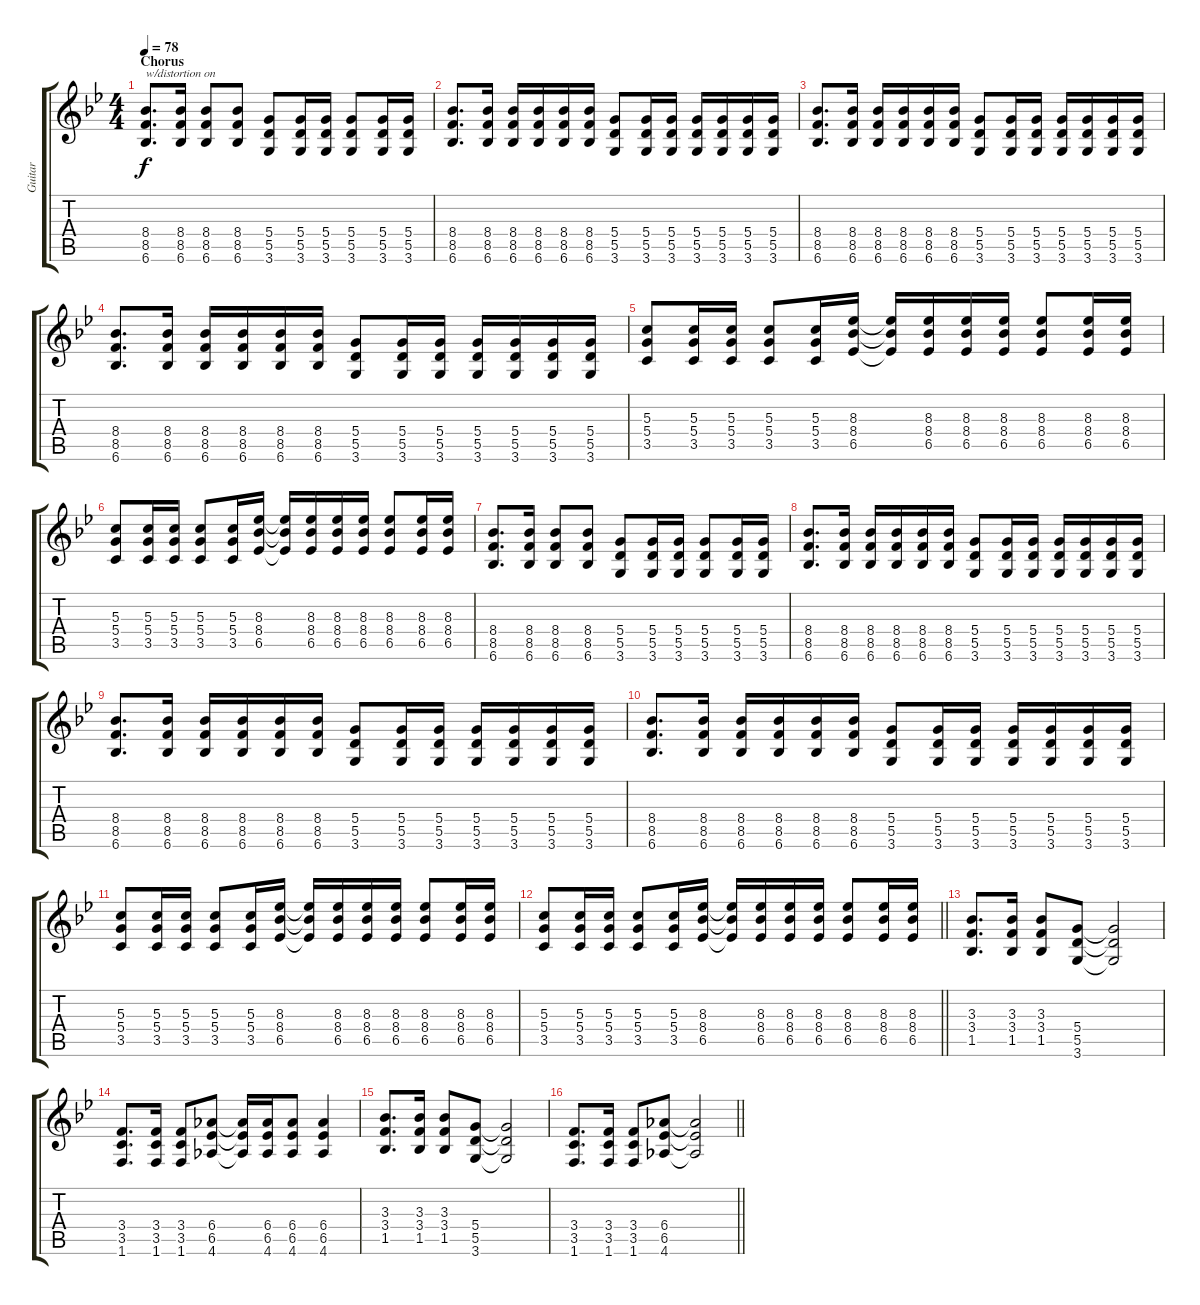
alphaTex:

\track ("Guitar" "Guitar") {instrument distortionguitar}
\staff {score tabs}
\tuning (E4 B3 G3 D3 A2 E2) {hide}
\ts (4 4)
\section ("" "Chorus ")
\tempo 78
\clef g2
\ks gminor
(8.4 8.5 6.6).8{d txt "w/distortion on " dy f instrument distortionguitar} (8.4 8.5 6.6).16 (8.4 8.5 6.6).8 (8.4 8.5 6.6).8 (5.4 5.5 3.6).8 (5.4 5.5 3.6).16 (5.4 5.5 3.6).16 (5.4 5.5 3.6).8 (5.4 5.5 3.6).16 (5.4 5.5 3.6).16 |
(8.4 8.5 6.6).8{d} (8.4 8.5 6.6).16 (8.4 8.5 6.6).16 (8.4 8.5 6.6).16 (8.4 8.5 6.6).16 (8.4 8.5 6.6).16 (5.4 5.5 3.6).8 (5.4 5.5 3.6).16 (5.4 5.5 3.6).16 (5.4 5.5 3.6).16 (5.4 5.5 3.6).16 (5.4 5.5 3.6).16 (5.4 5.5 3.6).16 |
(8.4 8.5 6.6).8{d} (8.4 8.5 6.6).16 (8.4 8.5 6.6).16 (8.4 8.5 6.6).16 (8.4 8.5 6.6).16 (8.4 8.5 6.6).16 (5.4 5.5 3.6).8 (5.4 5.5 3.6).16 (5.4 5.5 3.6).16 (5.4 5.5 3.6).16 (5.4 5.5 3.6).16 (5.4 5.5 3.6).16 (5.4 5.5 3.6).16 |
(8.4 8.5 6.6).8{d} (8.4 8.5 6.6).16 (8.4 8.5 6.6).16 (8.4 8.5 6.6).16 (8.4 8.5 6.6).16 (8.4 8.5 6.6).16 (5.4 5.5 3.6).8 (5.4 5.5 3.6).16 (5.4 5.5 3.6).16 (5.4 5.5 3.6).16 (5.4 5.5 3.6).16 (5.4 5.5 3.6).16 (5.4 5.5 3.6).16 |
(5.3 5.4 3.5).8 (5.3 5.4 3.5).16 (5.3 5.4 3.5).16 (5.3 5.4 3.5).8 (5.3 5.4 3.5).16 (8.3 8.4 6.5).16 (8.3{t} 8.4{t} 6.5{t}).16 (8.3 8.4 6.5).16 (8.3 8.4 6.5).16 (8.3 8.4 6.5).16 (8.3 8.4 6.5).8 (8.3 8.4 6.5).16 (8.3 8.4 6.5).16 |
(5.3 5.4 3.5).8 (5.3 5.4 3.5).16 (5.3 5.4 3.5).16 (5.3 5.4 3.5).8 (5.3 5.4 3.5).16 (8.3 8.4 6.5).16 (8.3{t} 8.4{t} 6.5{t}).16 (8.3 8.4 6.5).16 (8.3 8.4 6.5).16 (8.3 8.4 6.5).16 (8.3 8.4 6.5).8 (8.3 8.4 6.5).16 (8.3 8.4 6.5).16 |
(8.4 8.5 6.6).8{d} (8.4 8.5 6.6).16 (8.4 8.5 6.6).8 (8.4 8.5 6.6).8 (5.4 5.5 3.6).8 (5.4 5.5 3.6).16 (5.4 5.5 3.6).16 (5.4 5.5 3.6).8 (5.4 5.5 3.6).16 (5.4 5.5 3.6).16 |
(8.4 8.5 6.6).8{d} (8.4 8.5 6.6).16 (8.4 8.5 6.6).16 (8.4 8.5 6.6).16 (8.4 8.5 6.6).16 (8.4 8.5 6.6).16 (5.4 5.5 3.6).8 (5.4 5.5 3.6).16 (5.4 5.5 3.6).16 (5.4 5.5 3.6).16 (5.4 5.5 3.6).16 (5.4 5.5 3.6).16 (5.4 5.5 3.6).16 |
(8.4 8.5 6.6).8{d} (8.4 8.5 6.6).16 (8.4 8.5 6.6).16 (8.4 8.5 6.6).16 (8.4 8.5 6.6).16 (8.4 8.5 6.6).16 (5.4 5.5 3.6).8 (5.4 5.5 3.6).16 (5.4 5.5 3.6).16 (5.4 5.5 3.6).16 (5.4 5.5 3.6).16 (5.4 5.5 3.6).16 (5.4 5.5 3.6).16 |
(8.4 8.5 6.6).8{d} (8.4 8.5 6.6).16 (8.4 8.5 6.6).16 (8.4 8.5 6.6).16 (8.4 8.5 6.6).16 (8.4 8.5 6.6).16 (5.4 5.5 3.6).8 (5.4 5.5 3.6).16 (5.4 5.5 3.6).16 (5.4 5.5 3.6).16 (5.4 5.5 3.6).16 (5.4 5.5 3.6).16 (5.4 5.5 3.6).16 |
(5.3 5.4 3.5).8 (5.3 5.4 3.5).16 (5.3 5.4 3.5).16 (5.3 5.4 3.5).8 (5.3 5.4 3.5).16 (8.3 8.4 6.5).16 (8.3{t} 8.4{t} 6.5{t}).16 (8.3 8.4 6.5).16 (8.3 8.4 6.5).16 (8.3 8.4 6.5).16 (8.3 8.4 6.5).8 (8.3 8.4 6.5).16 (8.3 8.4 6.5).16 |
\barLineRight lightlight
(5.3 5.4 3.5).8 (5.3 5.4 3.5).16 (5.3 5.4 3.5).16 (5.3 5.4 3.5).8 (5.3 5.4 3.5).16 (8.3 8.4 6.5).16 (8.3{t} 8.4{t} 6.5{t}).16 (8.3 8.4 6.5).16 (8.3 8.4 6.5).16 (8.3 8.4 6.5).16 (8.3 8.4 6.5).8 (8.3 8.4 6.5).16 (8.3 8.4 6.5).16 |
(3.3 3.4 1.5).8{d} (3.3 3.4 1.5).16 (3.3 3.4 1.5).8 (5.4 5.5 3.6).8 (5.4{t} 5.5{t} 3.6{t}).2 |
(3.4 3.5 1.6).8{d} (3.4 3.5 1.6).16 (3.4 3.5 1.6).8 (6.4 6.5 4.6).8 (6.4{t} 6.5{t} 4.6{t}).16 (6.4 6.5 4.6).16 (6.4 6.5 4.6).8 (6.4 6.5 4.6).4 |
(3.3 3.4 1.5).8{d} (3.3 3.4 1.5).16 (3.3 3.4 1.5).8 (5.4 5.5 3.6).8 (5.4{t} 5.5{t} 3.6{t}).2 |
\barLineRight lightlight
(3.4 3.5 1.6).8{d} (3.4 3.5 1.6).16 (3.4 3.5 1.6).8 (6.4 6.5 4.6).8 (6.4{t} 6.5{t} 4.6{t}).2
